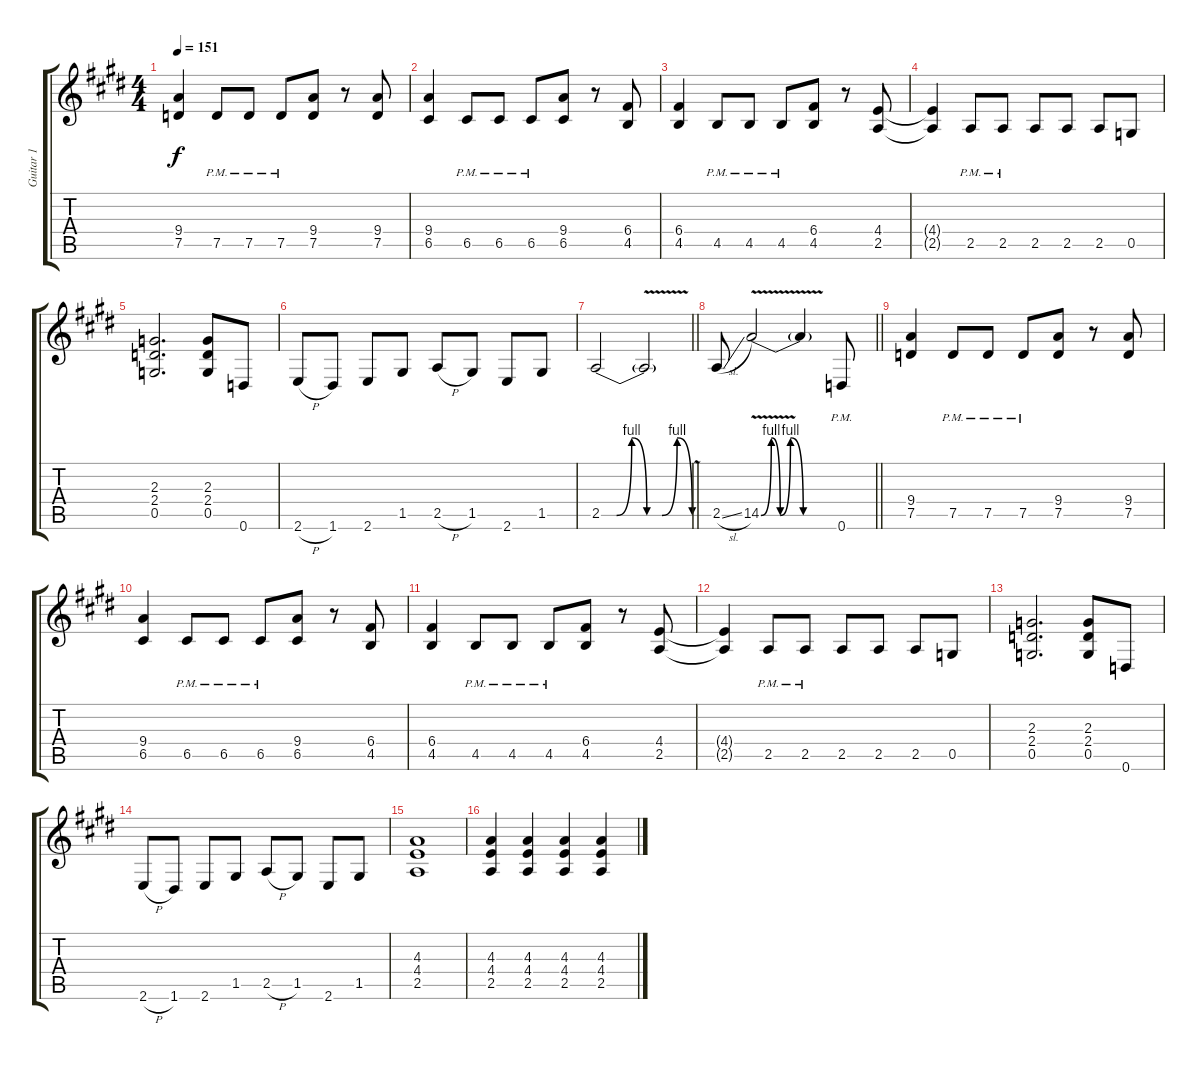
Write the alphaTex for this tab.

\track ("Guitar 1" "Guitar 1") {instrument overdrivenguitar}
\staff {score tabs}
\tuning (D4 A3 F3 C3 G2 D2) {hide}
\ts (4 4)
\tempo 151
\clef g2
\ks e
(9.4 7.5).4{dy f} 7.5{pm}.8 7.5{pm}.8 7.5{pm}.8 (9.4 7.5).8 r.8 (9.4 7.5).8 |
(9.4 6.5).4 6.5{pm}.8 6.5{pm}.8 6.5{pm}.8 (9.4 6.5).8 r.8 (6.4 4.5).8 |
(6.4 4.5).4 4.5{pm}.8 4.5{pm}.8 4.5{pm}.8 (6.4 4.5).8 r.8 (4.4 2.5).8 |
(4.4{t} 2.5{t}).4 2.5{pm}.8 2.5{pm}.8 2.5.8 2.5.8 2.5.8 0.5.8 |
(2.3 2.4 0.5).2{d} (2.3 2.4 0.5).8 0.6.8 |
2.6{h}.8 1.6.8 2.6.8 1.5.8 2.5{h}.8 1.5.8 2.6.8 1.5.8 |
\barLineRight lightlight
2.5{be (custom 0 0 10 0 20 4 30 0 40 0 50 4 60 0)}.2 2.5{v t}.2 |
\barLineRight lightlight
2.5{sl}.8 14.5{be (custom 0 0 8 4 15 0 23 4 33 0 49 0 60 0) v}.2 14.5{t}.4 0.6{pm}.8 |
(9.4 7.5).4 7.5{pm}.8 7.5{pm}.8 7.5{pm}.8 (9.4 7.5).8 r.8 (9.4 7.5).8 |
(9.4 6.5).4 6.5{pm}.8 6.5{pm}.8 6.5{pm}.8 (9.4 6.5).8 r.8 (6.4 4.5).8 |
(6.4 4.5).4 4.5{pm}.8 4.5{pm}.8 4.5{pm}.8 (6.4 4.5).8 r.8 (4.4 2.5).8 |
(4.4{t} 2.5{t}).4 2.5{pm}.8 2.5{pm}.8 2.5.8 2.5.8 2.5.8 0.5.8 |
(2.3 2.4 0.5).2{d} (2.3 2.4 0.5).8 0.6.8 |
2.6{h}.8 1.6.8 2.6.8 1.5.8 2.5{h}.8 1.5.8 2.6.8 1.5.8 |
(4.3 4.4 2.5).1 |
(4.3 4.4 2.5).4 (4.3 4.4 2.5).4 (4.3 4.4 2.5).4 (4.3 4.4 2.5).4
